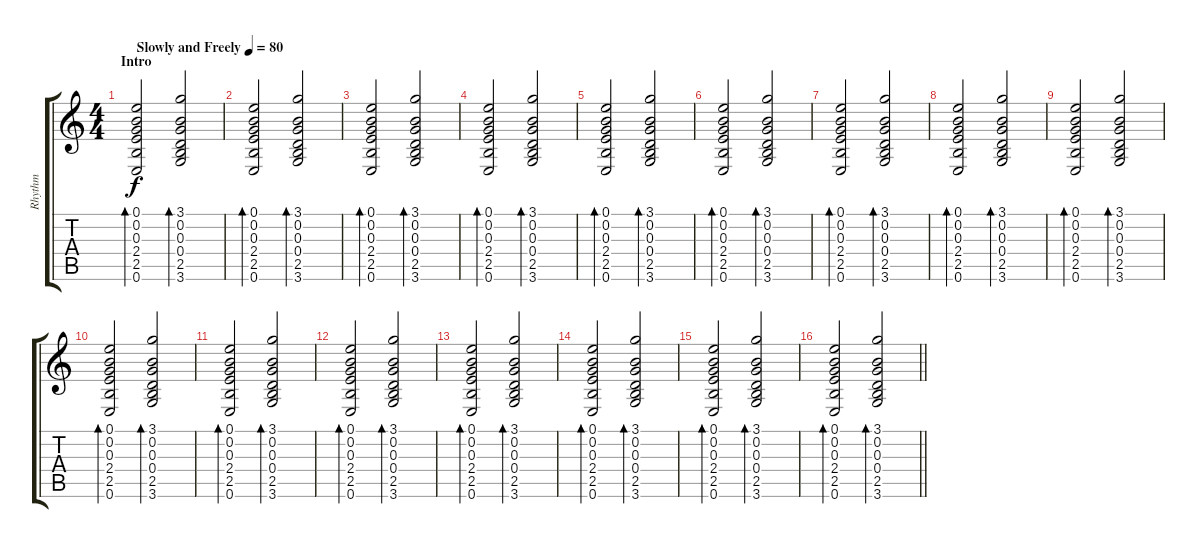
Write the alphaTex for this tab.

\track ("Rhythm" "Rhythm") {instrument acousticguitarnylon}
\staff {score tabs}
\tuning (E4 B3 G3 D3 A2 E2) {hide}
\ts (4 4)
\section ("" "Intro")
\tempo (80 "Slowly and Freely")
\clef g2
\ks c
(0.1 0.2 0.3 2.4 2.5 0.6).2{bd 120 dy f instrument acousticguitarnylon} (3.1 0.2 0.3 0.4 2.5 3.6).2{bd 120} |
(0.1 0.2 0.3 2.4 2.5 0.6).2{bd 120} (3.1 0.2 0.3 0.4 2.5 3.6).2{bd 120} |
(0.1 0.2 0.3 2.4 2.5 0.6).2{bd 120} (3.1 0.2 0.3 0.4 2.5 3.6).2{bd 120} |
(0.1 0.2 0.3 2.4 2.5 0.6).2{bd 120} (3.1 0.2 0.3 0.4 2.5 3.6).2{bd 120} |
(0.1 0.2 0.3 2.4 2.5 0.6).2{bd 120} (3.1 0.2 0.3 0.4 2.5 3.6).2{bd 120} |
(0.1 0.2 0.3 2.4 2.5 0.6).2{bd 120} (3.1 0.2 0.3 0.4 2.5 3.6).2{bd 120} |
(0.1 0.2 0.3 2.4 2.5 0.6).2{bd 120} (3.1 0.2 0.3 0.4 2.5 3.6).2{bd 120} |
(0.1 0.2 0.3 2.4 2.5 0.6).2{bd 120} (3.1 0.2 0.3 0.4 2.5 3.6).2{bd 120} |
(0.1 0.2 0.3 2.4 2.5 0.6).2{bd 120} (3.1 0.2 0.3 0.4 2.5 3.6).2{bd 120} |
(0.1 0.2 0.3 2.4 2.5 0.6).2{bd 120} (3.1 0.2 0.3 0.4 2.5 3.6).2{bd 120} |
(0.1 0.2 0.3 2.4 2.5 0.6).2{bd 120} (3.1 0.2 0.3 0.4 2.5 3.6).2{bd 120} |
(0.1 0.2 0.3 2.4 2.5 0.6).2{bd 120} (3.1 0.2 0.3 0.4 2.5 3.6).2{bd 120} |
(0.1 0.2 0.3 2.4 2.5 0.6).2{bd 120} (3.1 0.2 0.3 0.4 2.5 3.6).2{bd 120} |
(0.1 0.2 0.3 2.4 2.5 0.6).2{bd 120} (3.1 0.2 0.3 0.4 2.5 3.6).2{bd 120} |
(0.1 0.2 0.3 2.4 2.5 0.6).2{bd 120} (3.1 0.2 0.3 0.4 2.5 3.6).2{bd 120} |
\barLineRight lightlight
(0.1 0.2 0.3 2.4 2.5 0.6).2{bd 120} (3.1 0.2 0.3 0.4 2.5 3.6).2{bd 120}
